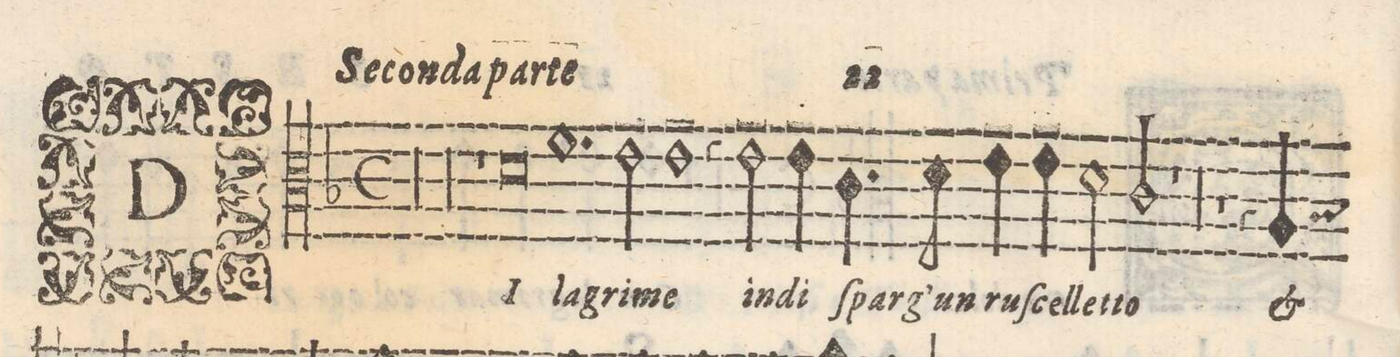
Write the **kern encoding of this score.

**kern	**text
*I"SESTO	*
*clefC3	*
*k[b-]	*
*met(C)	*
*M2/1	*
00r	.
=2-	=2-
=3-	=3-
00r	.
=4-	=4-
=5-	=5-
1r	.
0d	DI
=6-	=6-
1.f	la-
=7-	=7-
2e\	-gri-
1e	-me
=8-	=8-
4r	.
2e\	in-
4e\	-di
4.c\	ſpar-
8d\	-g'un
4e\	ruſ-
4e\	-cel-
=9-	=9-
2d\	-let-
2c/	-to
1r	.
=10-	=10-
00r	.
=11-	=11-
=12-	=12-
1r	.
4r	.
4A/	[et]
*custos:B-	*
*-	*-
